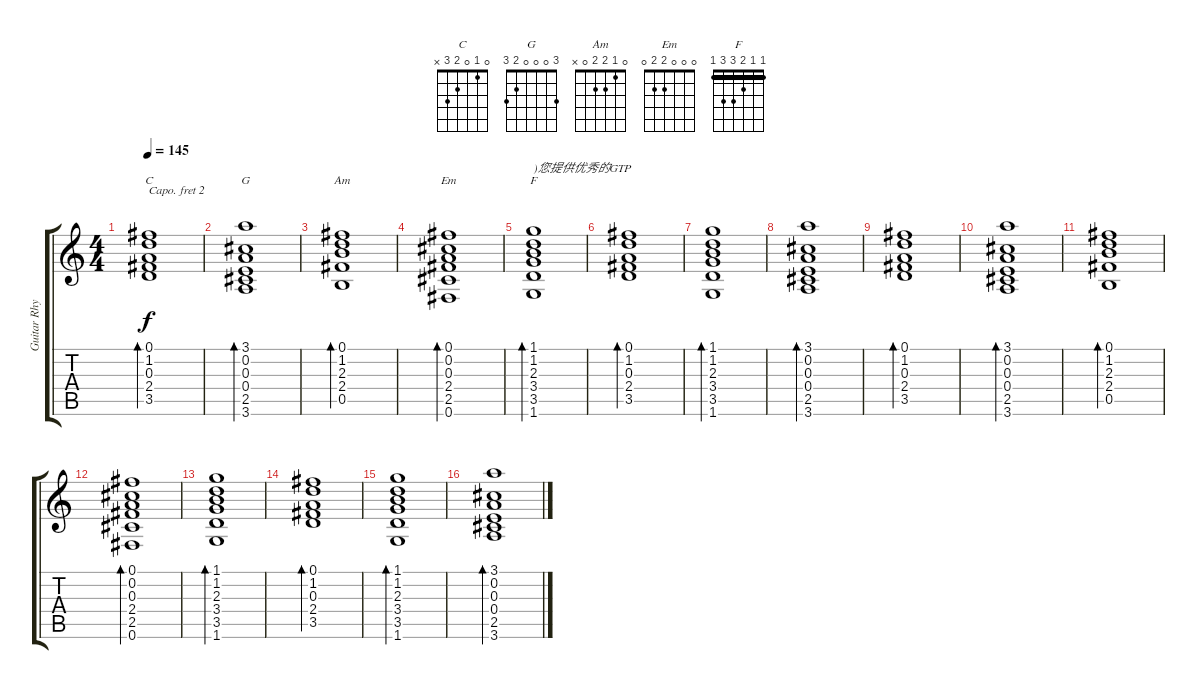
\track ("Guitar Rhythm" "Guitar Rhy") {instrument acousticguitarsteel}
\staff {score tabs}
\capo 2
\tuning (E4 B3 G3 D3 A2 E2) {hide}
\chord ("C" 0 1 0 2 3 x)
\chord ("G" 3 0 0 0 2 3)
\chord ("Am" 0 1 2 2 0 x)
\chord ("Em" 0 0 0 2 2 0)
\chord ("F" 1 1 2 3 3 1) {barre 1}
\ts (4 4)
\tempo 145
\clef g2
\ks c
(0.1 1.2 0.3 2.4 3.5).1{bd 240 ch "C" dy f instrument acousticguitarsteel} |
(3.1 0.2 0.3 0.4 2.5 3.6).1{bd 240 ch "G"} |
(0.1 1.2 2.3 2.4 0.5).1{bd 240 ch "Am"} |
(0.1 0.2 0.3 2.4 2.5 0.6).1{bd 240 ch "Em"} |
(1.1 1.2 2.3 3.4 3.5 1.6).1{bd 240 ch "F" txt ")您提供优秀的GTP"} |
(0.1 1.2 0.3 2.4 3.5).1{bd 240} |
(1.1 1.2 2.3 3.4 3.5 1.6).1{bd 240} |
(3.1 0.2 0.3 0.4 2.5 3.6).1{bd 240} |
(0.1 1.2 0.3 2.4 3.5).1{bd 240} |
(3.1 0.2 0.3 0.4 2.5 3.6).1{bd 240} |
(0.1 1.2 2.3 2.4 0.5).1{bd 240} |
(0.1 0.2 0.3 2.4 2.5 0.6).1{bd 240} |
(1.1 1.2 2.3 3.4 3.5 1.6).1{bd 240} |
(0.1 1.2 0.3 2.4 3.5).1{bd 240} |
(1.1 1.2 2.3 3.4 3.5 1.6).1{bd 240} |
(3.1 0.2 0.3 0.4 2.5 3.6).1{bd 240}
